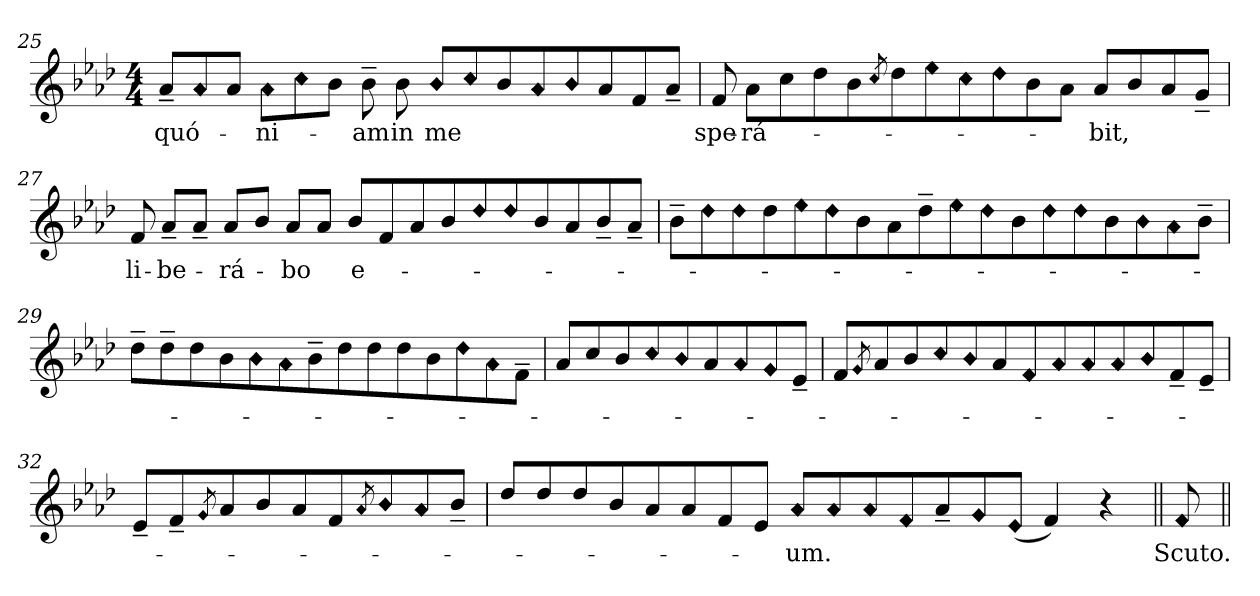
**kern	**text
*part1	*part1
*staff1	*staff1
*clefG2	*
*k[b-e-a-d-]	*
*A-:	*
*M4/4	*
=25	=25
!	!LO:LY:b:color=#000000
8a-~i/L	quó-
!LO:N:head=diamond	!
8a-i/	.
8a-i/J	.
!LO:N:head=diamond	!
!	!LO:LY:b:color=#000000
8a-i\L	-ni-
!LO:N:head=diamond	!
8cci\	.
8b-i\J	.
!	!LO:LY:b:color=#000000
8b-~i\	-am
!	!LO:LY:b:color=#000000
8b-i\	in
!LO:N:head=diamond	!
!	!LO:LY:b:color=#000000
8b-i/L	me
!LO:N:head=diamond	!
8cci/	.
8b-i/	.
!LO:N:head=diamond	!
8a-i/	.
!LO:N:head=diamond	!
8b-i/	.
8a-i/	.
8fi/	.
8a-~i/J	.
!!LO:LB:g=z
=26'	=26'
!	!LO:LY:b:color=#000000
8fi/	spe-
!	!LO:LY:b:color=#000000
8a-i\L	-rá-
8cci\	.
8dd-i\	.
8b-i\	.
!LO:N:head=diamond	!
8qcci/	.
8dd-i\	.
!LO:N:head=diamond	!
8ee-i\	.
!LO:N:head=diamond	!
8cci\	.
!LO:N:head=diamond	!
8dd-i\	.
8b-i\	.
8a-i\J	.
!	!LO:LY:b:color=#000000
8a-i/L	-bit,
8b-i/	.
8a-i/	.
8g~i/J	.
=27'	=27'
!	!LO:LY:b:color=#000000
8fi/	li-
!	!LO:LY:b:color=#000000
8a-~i/L	-be-
8a-~i/J	.
!	!LO:LY:b:color=#000000
8a-i/L	-rá-
8b-i/J	.
!	!LO:LY:b:color=#000000
8a-i/L	-bo
8a-i/J	.
!	!LO:LY:b:color=#000000
8b-i/L	e-
8fi/	.
8a-i/	.
8b-i/	.
!LO:N:head=diamond	!
8dd-i/	.
!LO:N:head=diamond	!
8dd-i/	.
8b-i/	.
8a-i/	.
8b-~i/	.
8a-~i/J	.
!!LO:LB:g=z
=28'	=28'
8b-~i\L	.
!LO:N:head=diamond	!
8dd-i\	.
!LO:N:head=diamond	!
8dd-i\	.
8dd-i\	.
!LO:N:head=diamond	!
8ee-i\	.
!LO:N:head=diamond	!
8dd-i\	.
8b-i\	.
8a-i\	.
8dd-~i\	.
!LO:N:head=diamond	!
8ee-i\	.
!LO:N:head=diamond	!
8dd-i\	.
8b-i\	.
!LO:N:head=diamond	!
8dd-i\	.
!LO:N:head=diamond	!
8dd-i\	.
8b-i\	.
!LO:N:head=diamond	!
8b-i\	.
!LO:N:head=diamond	!
8a-i\	.
8b-~i\J	.
=29'	=29'
8dd-~i\L	.
8dd-~i\	.
8dd-i\	.
8b-i\	.
!LO:N:head=diamond	!
8b-i\	.
!LO:N:head=diamond	!
8a-i\	.
8b-~i\	.
8dd-i\	.
8dd-i\	.
8dd-i\	.
8b-i\	.
!LO:N:head=diamond	!
8dd-i\	.
!LO:N:head=diamond	!
8a-i\	.
8f~i\J	.
=30'	=30'
8a-i/L	.
8cci/	.
8b-i/	.
!LO:N:head=diamond	!
8cci/	.
!LO:N:head=diamond	!
8b-i/	.
8a-i/	.
!LO:N:head=diamond	!
8a-i/	.
!LO:N:head=diamond	!
8gi/	.
8e-~i/J	.
!!LO:LB:g=z
=31'	=31'
8fi/L	.
!LO:N:head=diamond	!
8qgi/	.
8a-i/	.
8b-i/	.
!LO:N:head=diamond	!
8cci/	.
!LO:N:head=diamond	!
8b-i/	.
8a-i/	.
!LO:N:head=diamond	!
8fi/	.
!LO:N:head=diamond	!
8a-i/	.
!LO:N:head=diamond	!
8a-i/	.
!LO:N:head=diamond	!
8a-i/	.
!LO:N:head=diamond	!
8b-i/	.
8f~i/	.
8e-~i/J	.
=32'	=32'
8e-~i/L	.
8f~i/	.
!LO:N:head=diamond	!
8qgi/	.
8a-i/	.
8b-i/	.
8a-i/	.
8fi/	.
!LO:N:head=diamond	!
8qa-i/	.
!LO:N:head=diamond	!
8b-i/	.
!LO:N:head=diamond	!
8a-i/	.
8b-~i/J	.
=33'	=33'
8dd-i/L	.
8dd-i/	.
8dd-i/	.
8b-i/	.
8a-i/	.
8a-i/	.
8fi/	.
8e-i/J	.
!LO:N:head=diamond	!
!	!LO:LY:b:color=#000000
8a-i/L	-um.
!LO:N:head=diamond	!
8a-i/	.
!LO:N:head=diamond	!
8a-i/	.
!LO:N:head=diamond	!
8fi/	.
8a-~i/	.
!LO:N:head=diamond	!
8gi/	.
!LO:N:head=diamond	!
(8e-i/J	.
4fi/)	.
4r	.
=34||	=34||
!LO:N:head=diamond	!
!	!LO:LY:b:color=#000000
8fi/	Scuto.
=||	=||
*-	*-
